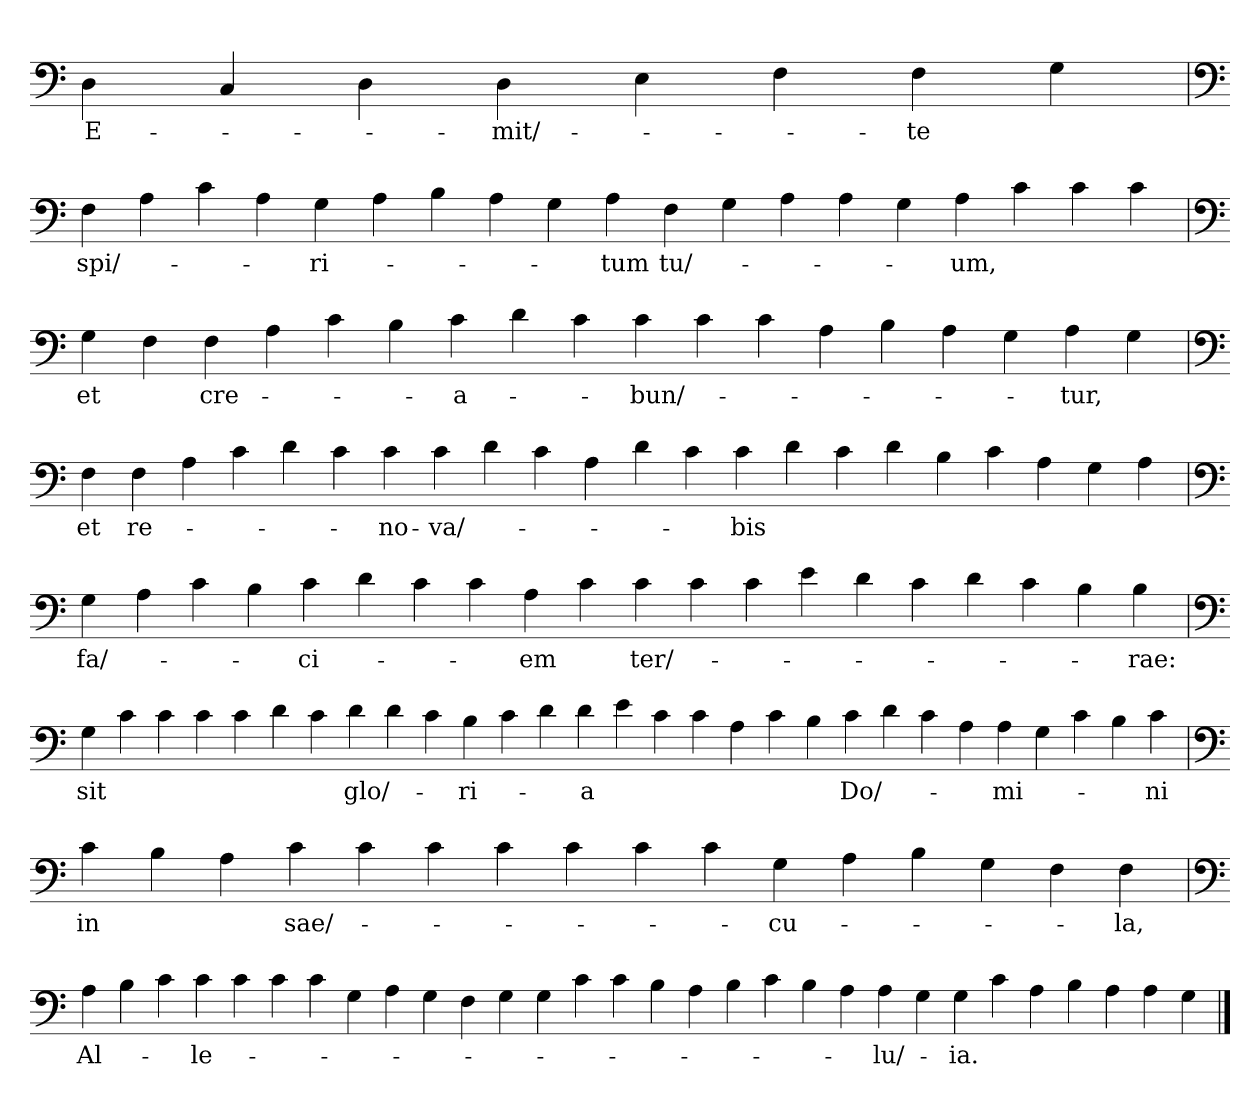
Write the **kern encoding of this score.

**kern	**text
*part1	*part1
*staff1	*staff1
*clefF4	*
=	=
4D	E-
4C	.
4D	.
4D	-mit/-
4E	.
4F	.
4F	-te
4G	.
=`	=`
*clefF4	*
4F	spi/-
4A	.
4c	.
4A	.
4G	-ri-
4A	.
4B	.
4A	.
4G	.
4A	-tum
4F	tu/-
4G	.
4A	.
4A	.
4G	.
4A	-um,
4c	.
4c	.
4c	.
=`	=`
*clefF4	*
4G	et
4F	.
4F	cre-
4A	.
4c	.
4B	.
4c	-a-
4d	.
4c	.
4c	-bun/-
4c	.
4c	.
4A	.
4B	.
4A	.
4G	.
4A	-tur,
4G	.
='	='
*clefF4	*
4F	et
4F	re-
4A	.
4c	.
4d	.
4c	.
4c	-no-
4c	-va/-
4d	.
4c	.
4A	.
4d	.
4c	.
4c	-bis
4d	.
4c	.
4d	.
4B	.
4c	.
4A	.
4G	.
4A	.
='	='
*clefF4	*
4G	fa/-
4A	.
4c	.
4B	.
4c	-ci-
4d	.
4c	.
4c	.
4A	-em
4c	.
4c	ter/-
4c	.
4c	.
4e	.
4d	.
4c	.
4d	.
4c	.
4B	.
4B	-rae:
='	='
*clefF4	*
4G	sit
4c	.
4c	.
4c	.
4c	.
4d	.
4c	.
4d	glo/-
4d	.
4c	.
4B	-ri-
4c	.
4d	.
4d	-a
4e	.
4c	.
4c	.
4A	.
4c	.
4B	.
4c	Do/-
4d	.
4c	.
4A	.
4A	-mi-
4G	.
4c	.
4B	.
4c	-ni
='	='
*clefF4	*
4c	in
4B	.
4A	.
4c	sae/-
4c	.
4c	.
4c	.
4c	.
4c	.
4c	.
4G	-cu-
4A	.
4B	.
4G	.
4F	.
4F	-la,
='	='
*clefF4	*
4A	Al-
4B	.
4c	.
4c	-le-
4c	.
4c	.
4c	.
4G	.
4A	.
4G	.
4F	.
4G	.
4G	.
4c	.
4c	.
4B	.
4A	.
4B	.
4c	.
4B	.
4A	.
4A	-lu/-
4G	.
4G	-ia.
4c	.
4A	.
4B	.
4A	.
4A	.
4G	.
==	==
*-	*-
